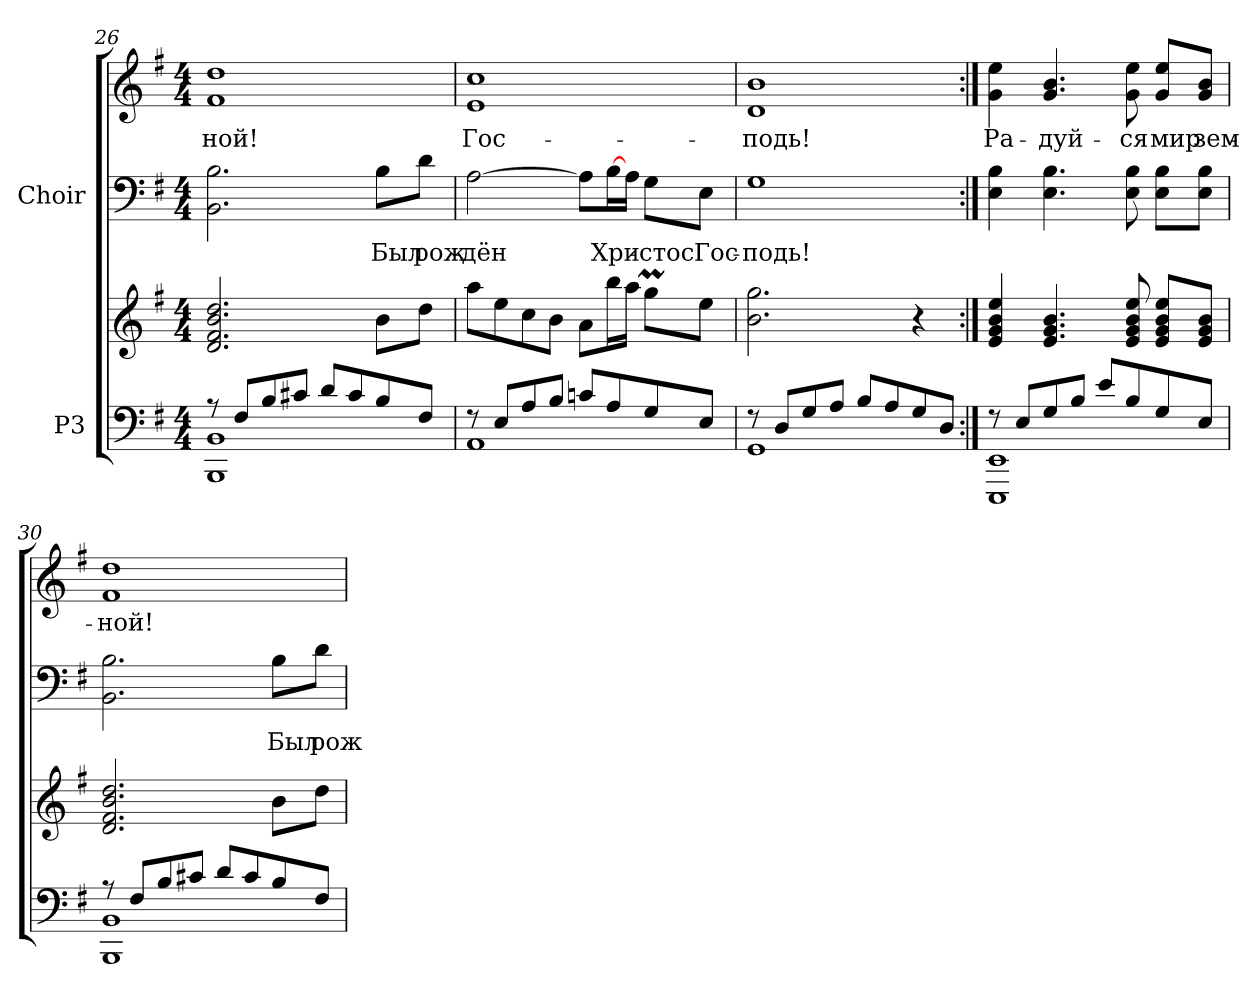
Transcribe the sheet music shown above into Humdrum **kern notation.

**kern	**kern	**kern	**text	**kern	**text
*part2	*part2	*part1	*part1	*part1	*part1
*staff4	*staff3	*staff2	*staff2	*staff1	*staff1
*I"P3	*	*I"Choir	*	*	*
!!LO:LB:g=z
*clefF4	*clefG2	*clefF4	*	*clefG2	*
*k[f#]	*k[f#]	*k[f#]	*	*k[f#]	*
*G:	*G:	*G:	*	*G:	*
*M4/4	*M4/4	*M4/4	*	*M4/4	*
=26	=26	=26	=26	=26	=26
*^	*	*	*	*	*
!	!	!	!	!	!	!LO:LY:b:color=#000000
8r	1BBBi 1BBi	2.di/ 2.f#i 2.bi 2.ddi	2.BBi\ 2.Bi	.	1f#i 1ddi	-ной!
8F#i/L	.	.	.	.	.	.
8Bi/	.	.	.	.	.	.
8c#Xi/J	.	.	.	.	.	.
8di/L	.	.	.	.	.	.
8c#i/	.	.	.	.	.	.
!	!	!	!	!LO:LY:a:color=#000000	!	!
8Bi/	.	8bi\L	8Bi\L	Был	.	.
!	!	!	!	!LO:LY:a:color=#000000	!	!
8F#i/J	.	8ddi\J	8di\J	рож-	.	.
=27	=27	=27	=27	=27	=27	=27
!	!	!	!	!LO:LY:a:color=#000000	!	!
!	!	!	!	!	!	!LO:LY:b:color=#000000
8r	1AAi	8aai\L	[>2Ai\	-дён	1ei 1cci	Гос-
8Ei/L	.	8eei\	.	.	.	.
8Ai/	.	8cci\	.	.	.	.
8Bi/J	.	8bi\J	.	.	.	.
8cni/L	.	8ai\L	8Ai\L]	.	.	.
!	!	!	!	!LO:LY:a:color=#000000	!	!
8Ai/	.	16bbi\L	[>16Bi\L	Хри-	.	.
.	.	16aai\JJ	16Ai\JJ	.	.	.
!	!	!	!	!LO:LY:a:color=#000000	!	!
8Gi/	.	8ggMi\L	8Gi\L	-стос	.	.
!	!	!	!	!LO:LY:a:color=#000000	!	!
8Ei/J	.	8eei\J	8Ei\J	Гос-	.	.
=28	=28	=28	=28	=28	=28	=28
!	!	!	!	!LO:LY:a:color=#000000	!	!
!	!	!	!	!	!	!LO:LY:b:color=#000000
8r	1GGi	2.bi\ 2.ggi	1Gi	-подь!	1di 1bi	-подь!
8Di/L	.	.	.	.	.	.
8Gi/	.	.	.	.	.	.
8Ai/J	.	.	.	.	.	.
8Bi/L	.	.	.	.	.	.
8Ai/	.	.	.	.	.	.
8Gi/	.	4r	.	.	.	.
8Di/J	.	.	.	.	.	.
!!LO:PB:g=z
=29:|!	=29:|!	=29:|!	=29:|!	=29:|!	=29:|!	=29:|!
!	!	!	!	!	!	!LO:LY:b:color=#000000
8r	1EEEi 1EEi	4ei/ 4gi 4bi 4eei	4Ei\ 4Bi	.	4gi\ 4eei	Ра-
8Ei/L	.	.	.	.	.	.
!	!	!	!	!	!	!LO:LY:b:color=#000000
8Gi/	.	4.ei/ 4.gi 4.bi	4.Ei\ 4.Bi	.	4.gi/ 4.bi	-дуй-
8Bi/J	.	.	.	.	.	.
8ei/L	.	.	.	.	.	.
!	!	!	!	!	!	!LO:LY:b:color=#000000
8Bi/	.	8ei/ 8gi 8bi 8eei	8Ei\ 8Bi	.	8gi\ 8eei	-ся
!	!	!	!	!	!	!LO:LY:b:color=#000000
8Gi/	.	8ei/ 8gi 8bi 8eeiL	8Ei\ 8BiL	.	8gi/ 8eeiL	мир
!	!	!	!	!	!	!LO:LY:b:color=#000000
8Ei/J	.	8ei/ 8gi 8biJ	8Ei\ 8BiJ	.	8gi/ 8biJ	зем-
=30	=30	=30	=30	=30	=30	=30
!	!	!	!	!	!	!LO:LY:b:color=#000000
8r	1BBBi 1BBi	2.di/ 2.f#i 2.bi 2.ddi	2.BBi\ 2.Bi	.	1f#i 1ddi	-ной!
8F#i/L	.	.	.	.	.	.
8Bi/	.	.	.	.	.	.
8c#Xi/J	.	.	.	.	.	.
8di/L	.	.	.	.	.	.
8c#i/	.	.	.	.	.	.
!	!	!	!	!LO:LY:a:color=#000000	!	!
8Bi/	.	8bi\L	8Bi\L	Был	.	.
!	!	!	!	!LO:LY:a:color=#000000	!	!
8F#i/J	.	8ddi\J	8di\J	рож-	.	.
*v	*v	*	*	*	*	*
=	=	=	=	=	=
*-	*-	*-	*-	*-	*-
